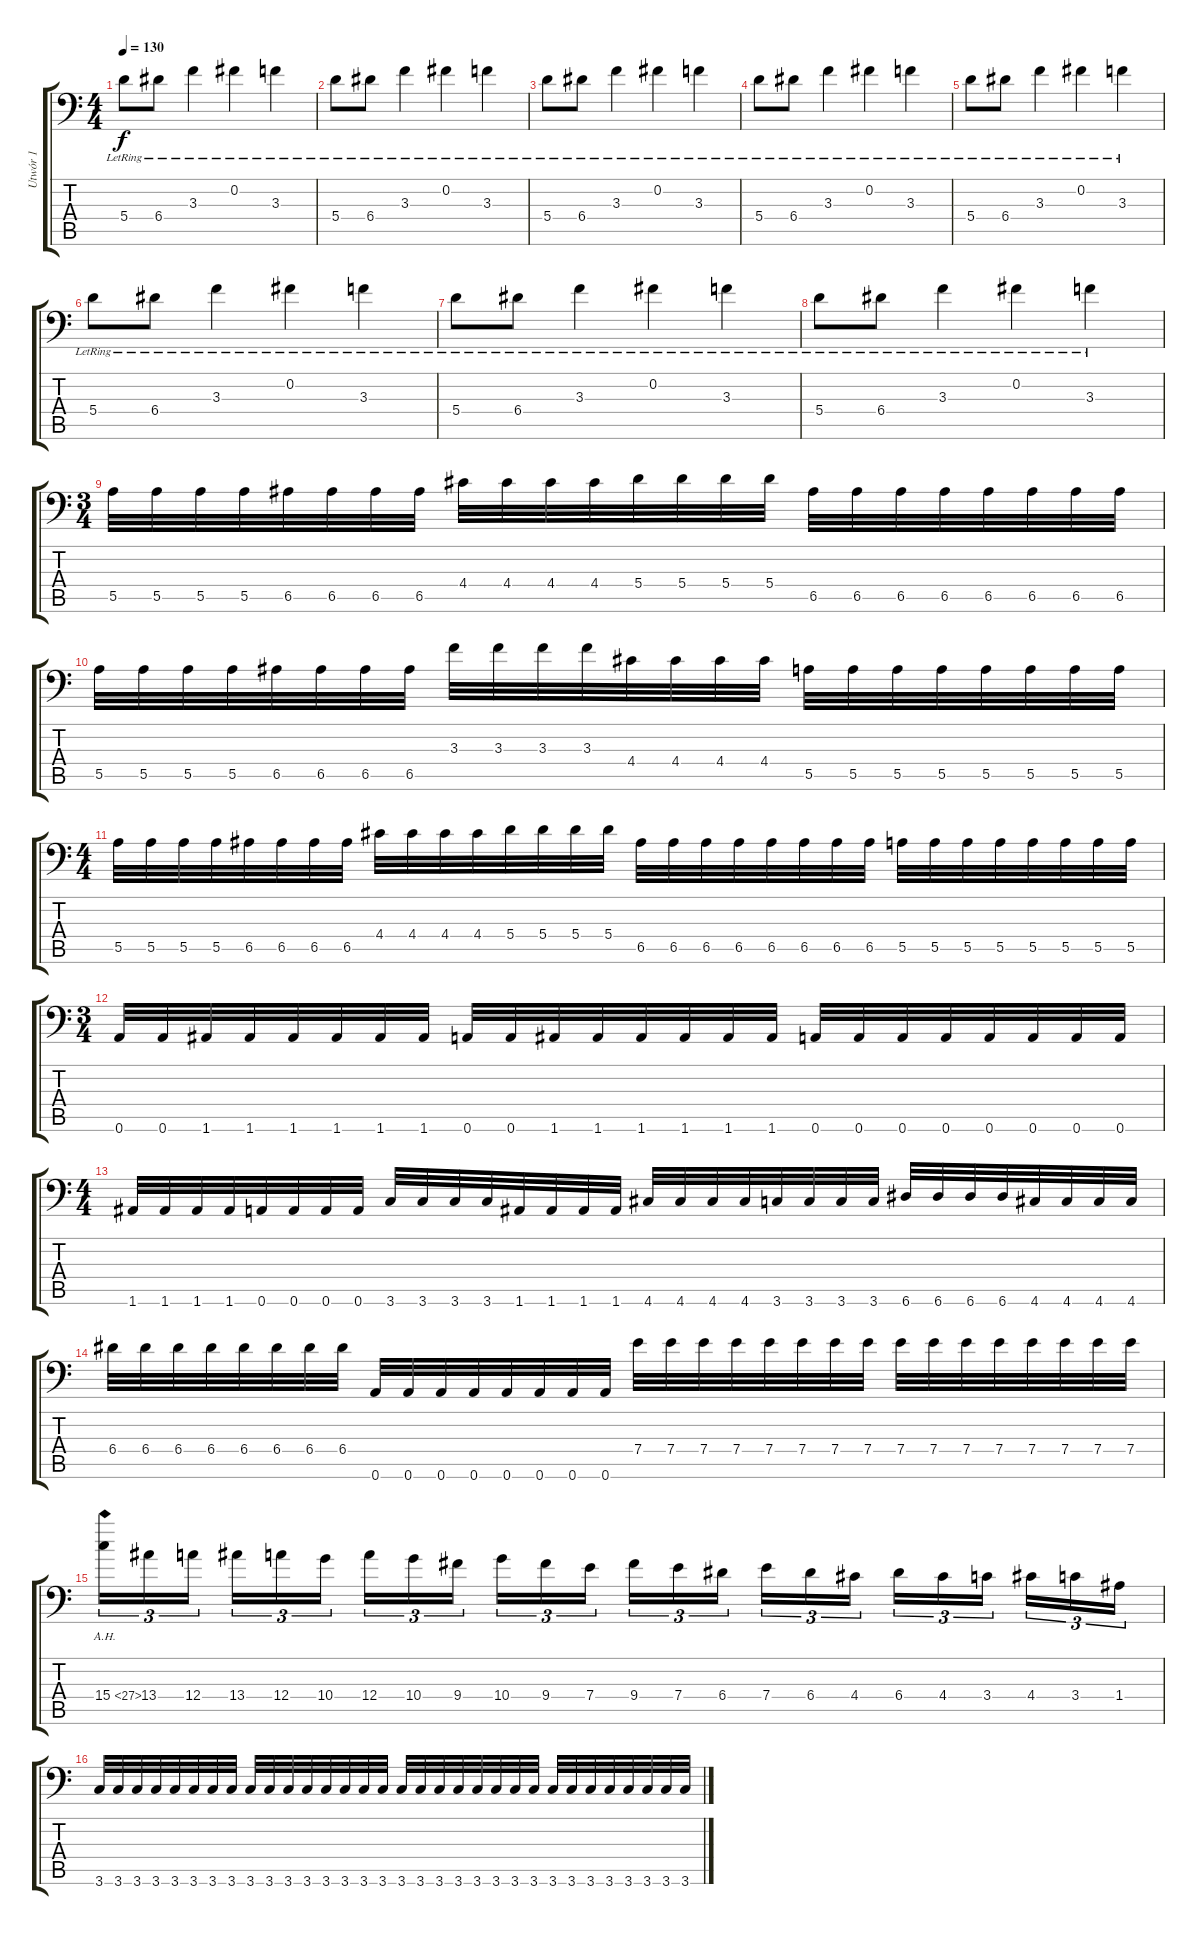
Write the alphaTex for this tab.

\track ("Utwór 1" "Utwór 1") {instrument distortionguitar}
\staff {score tabs}
\tuning (B3 Gb3 D3 A2 E2 A1) {hide}
\ts (4 4)
\tempo 130
\clef f4
\ks c
5.4{lr}.8{dy f} 6.4{lr}.8 3.3{lr}.4 0.2{lr}.4 3.3{lr}.4 |
5.4{lr}.8 6.4{lr}.8 3.3{lr}.4 0.2{lr}.4 3.3{lr}.4 |
5.4{lr}.8 6.4{lr}.8 3.3{lr}.4 0.2{lr}.4 3.3{lr}.4 |
5.4{lr}.8 6.4{lr}.8 3.3{lr}.4 0.2{lr}.4 3.3{lr}.4 |
5.4{lr}.8 6.4{lr}.8 3.3{lr}.4 0.2{lr}.4 3.3{lr}.4 |
5.4{lr}.8 6.4{lr}.8 3.3{lr}.4 0.2{lr}.4 3.3{lr}.4 |
5.4{lr}.8 6.4{lr}.8 3.3{lr}.4 0.2{lr}.4 3.3{lr}.4 |
5.4{lr}.8 6.4{lr}.8 3.3{lr}.4 0.2{lr}.4 3.3{lr}.4 |
\ts (3 4)
5.5.32 5.5.32 5.5.32 5.5.32 6.5.32 6.5.32 6.5.32 6.5.32 4.4.32 4.4.32 4.4.32 4.4.32 5.4.32 5.4.32 5.4.32 5.4.32 6.5.32 6.5.32 6.5.32 6.5.32 6.5.32 6.5.32 6.5.32 6.5.32 |
5.5.32 5.5.32 5.5.32 5.5.32 6.5.32 6.5.32 6.5.32 6.5.32 3.3.32 3.3.32 3.3.32 3.3.32 4.4.32 4.4.32 4.4.32 4.4.32 5.5.32 5.5.32 5.5.32 5.5.32 5.5.32 5.5.32 5.5.32 5.5.32 |
\ts (4 4)
5.5.32 5.5.32 5.5.32 5.5.32 6.5.32 6.5.32 6.5.32 6.5.32 4.4.32 4.4.32 4.4.32 4.4.32 5.4.32 5.4.32 5.4.32 5.4.32 6.5.32 6.5.32 6.5.32 6.5.32 6.5.32 6.5.32 6.5.32 6.5.32 5.5.32 5.5.32 5.5.32 5.5.32 5.5.32 5.5.32 5.5.32 5.5.32 |
\ts (3 4)
0.6.32 0.6.32 1.6.32 1.6.32 1.6.32 1.6.32 1.6.32 1.6.32 0.6.32 0.6.32 1.6.32 1.6.32 1.6.32 1.6.32 1.6.32 1.6.32 0.6.32 0.6.32 0.6.32 0.6.32 0.6.32 0.6.32 0.6.32 0.6.32 |
\ts (4 4)
1.6.32 1.6.32 1.6.32 1.6.32 0.6.32 0.6.32 0.6.32 0.6.32 3.6.32 3.6.32 3.6.32 3.6.32 1.6.32 1.6.32 1.6.32 1.6.32 4.6.32 4.6.32 4.6.32 4.6.32 3.6.32 3.6.32 3.6.32 3.6.32 6.6.32 6.6.32 6.6.32 6.6.32 4.6.32 4.6.32 4.6.32 4.6.32 |
6.4.32 6.4.32 6.4.32 6.4.32 6.4.32 6.4.32 6.4.32 6.4.32 0.6.32 0.6.32 0.6.32 0.6.32 0.6.32 0.6.32 0.6.32 0.6.32 7.4.32 7.4.32 7.4.32 7.4.32 7.4.32 7.4.32 7.4.32 7.4.32 7.4.32 7.4.32 7.4.32 7.4.32 7.4.32 7.4.32 7.4.32 7.4.32 |
15.4{ah 12}.16{tu (3 2)} 13.4.16{tu (3 2)} 12.4.16{tu (3 2) beam splitsecondary} 13.4.16{tu (3 2)} 12.4.16{tu (3 2)} 10.4.16{tu (3 2)} 12.4.16{tu (3 2)} 10.4.16{tu (3 2)} 9.4.16{tu (3 2) beam splitsecondary} 10.4.16{tu (3 2)} 9.4.16{tu (3 2)} 7.4.16{tu (3 2)} 9.4.16{tu (3 2)} 7.4.16{tu (3 2)} 6.4.16{tu (3 2) beam splitsecondary} 7.4.16{tu (3 2)} 6.4.16{tu (3 2)} 4.4.16{tu (3 2)} 6.4.16{tu (3 2)} 4.4.16{tu (3 2)} 3.4.16{tu (3 2) beam splitsecondary} 4.4.16{tu (3 2)} 3.4.16{tu (3 2)} 1.4.16{tu (3 2)} |
3.6.32 3.6.32 3.6.32 3.6.32 3.6.32 3.6.32 3.6.32 3.6.32 3.6.32 3.6.32 3.6.32 3.6.32 3.6.32 3.6.32 3.6.32 3.6.32 3.6.32 3.6.32 3.6.32 3.6.32 3.6.32 3.6.32 3.6.32 3.6.32 3.6.32 3.6.32 3.6.32 3.6.32 3.6.32 3.6.32 3.6.32 3.6.32
